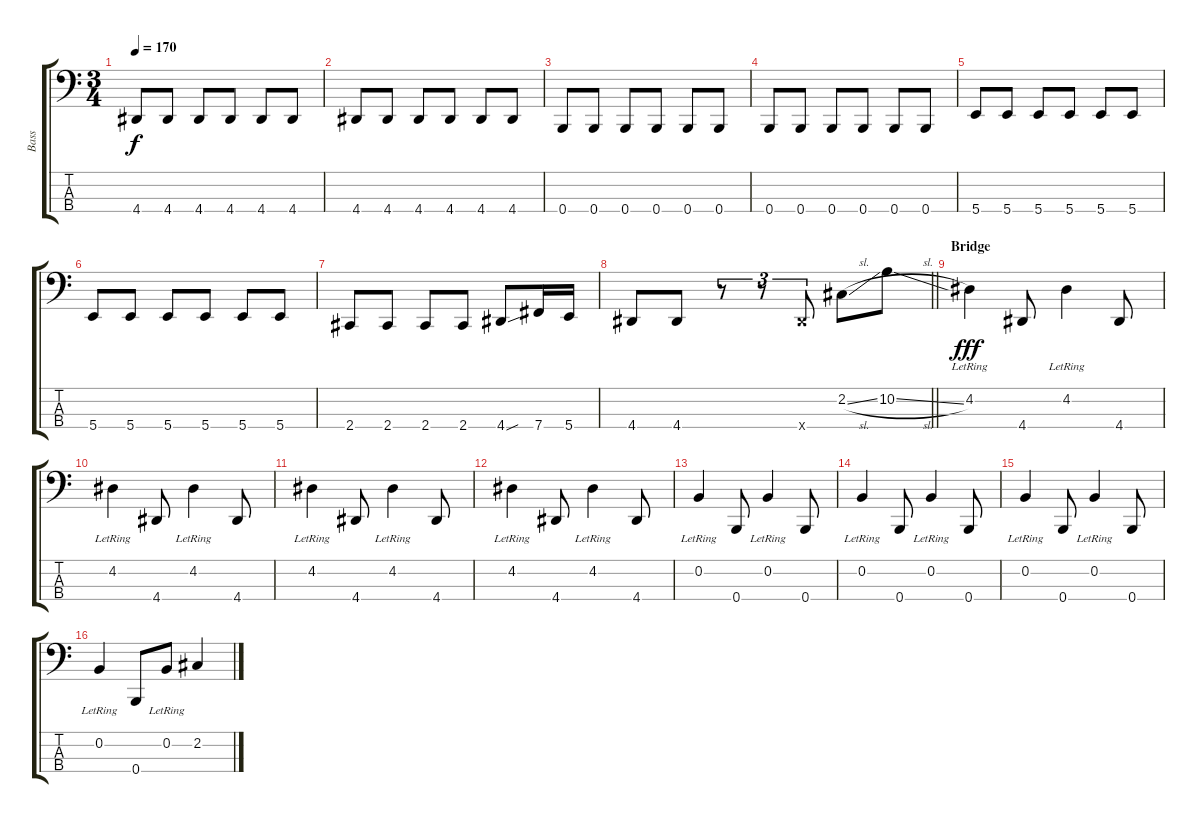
\track ("Bass" "Bass") {instrument electricbassfinger}
\staff {score tabs}
\tuning (E2 B1 Gb1 B0) {hide}
\ts (3 4)
\tempo 170
\clef f4
\ks c
4.4.8{dy f} 4.4.8 4.4.8 4.4.8 4.4.8 4.4.8 |
4.4.8 4.4.8 4.4.8 4.4.8 4.4.8 4.4.8 |
0.4.8 0.4.8 0.4.8 0.4.8 0.4.8 0.4.8 |
0.4.8 0.4.8 0.4.8 0.4.8 0.4.8 0.4.8 |
5.4.8 5.4.8 5.4.8 5.4.8 5.4.8 5.4.8 |
5.4.8 5.4.8 5.4.8 5.4.8 5.4.8 5.4.8 |
2.4.8 2.4.8 2.4.8 2.4.8 4.4{sou}.8 7.4.16 5.4.16 |
\barLineRight lightlight
4.4.8 4.4.8 r.8{tu (3 2)} r.8{tu (3 2)} 4.4{x}.8{tu (3 2)} 2.2{sl}.8 10.2{sl}.8 |
\section ("" "Bridge")
4.2{lr}.4{dy fff} 4.4.8 4.2{lr}.4 4.4.8 |
4.2{lr}.4 4.4.8 4.2{lr}.4 4.4.8 |
4.2{lr}.4 4.4.8 4.2{lr}.4 4.4.8 |
4.2{lr}.4 4.4.8 4.2{lr}.4 4.4.8 |
0.2{lr}.4 0.4.8 0.2{lr}.4 0.4.8 |
0.2{lr}.4 0.4.8 0.2{lr}.4 0.4.8 |
0.2{lr}.4 0.4.8 0.2{lr}.4 0.4.8 |
0.2{lr}.4 0.4.8 0.2{lr}.8 2.2{ss}.4
